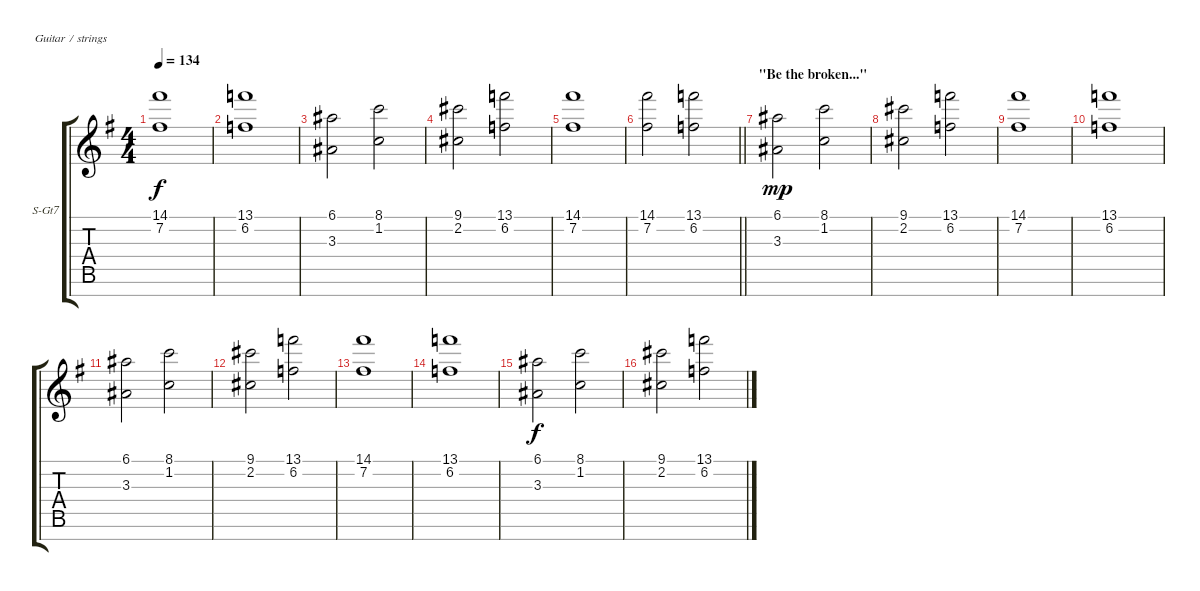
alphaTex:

\bracketExtendMode groupsimilarinstruments
\firstSystemTrackNameOrientation horizontal
\otherSystemsTrackNameOrientation horizontal
\track ("Choir - Schola Cantorum" "S-Gt7") {instrument choiraahs}
\staff {score tabs}
\tuning (E4 B3 G3 D3 A2 E2 B1)
\displaytranspose 12
\ts (4 4)
\tempo 134
\clef g2
\ks g
(14.1 7.2).1{dy f} |
(13.1 6.2).1 |
(6.1 3.3).2 (8.1 1.2).2 |
(9.1 2.2).2 (13.1 6.2).2 |
(14.1 7.2).1 |
\barLineRight lightlight
(14.1 7.2).2 (13.1 6.2).2 |
\section ("" "\"Be the broken...\"")
(6.1 3.3).2{dy mp} (8.1 1.2).2 |
(9.1 2.2).2 (13.1 6.2).2 |
(14.1 7.2).1 |
(13.1 6.2).1 |
(6.1 3.3).2 (8.1 1.2).2 |
(9.1 2.2).2 (13.1 6.2).2 |
(14.1 7.2).1 |
(13.1 6.2).1 |
(6.1 3.3).2{dy f} (8.1 1.2).2 |
(9.1 2.2).2 (13.1 6.2).2
